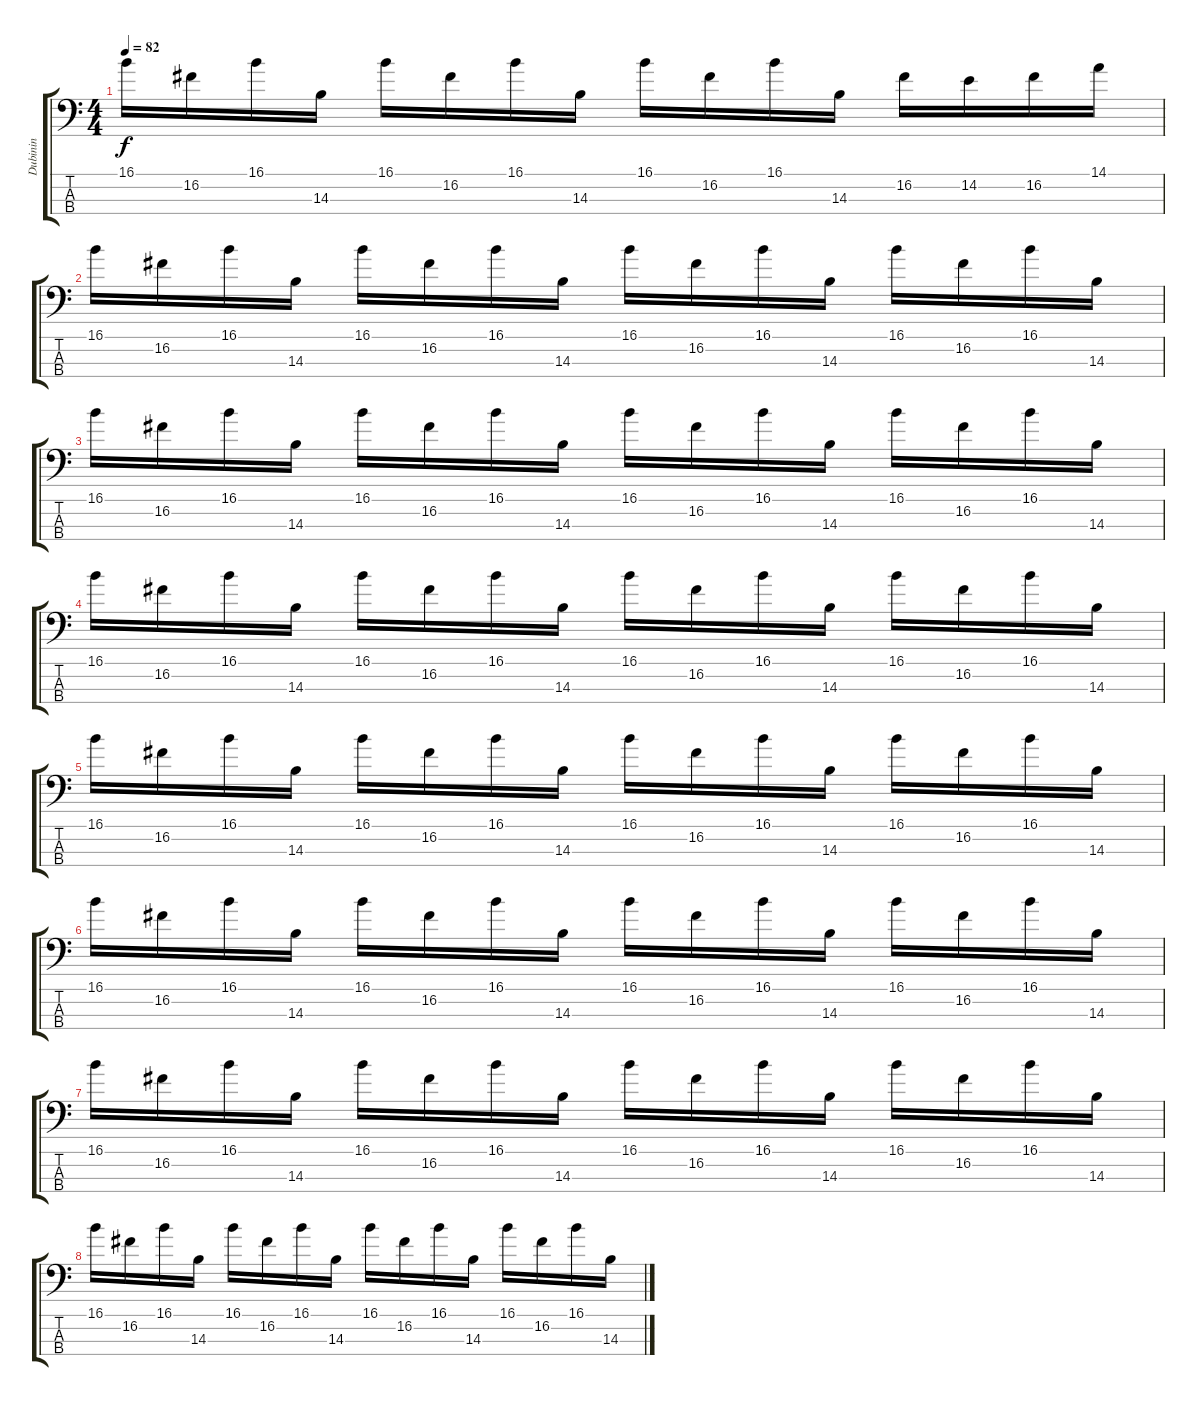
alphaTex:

\track ("Dubinin" "Dubinin") {instrument electricbassfinger}
\staff {score tabs}
\tuning (G2 D2 A1 E1) {hide}
\ts (4 4)
\tempo 82
\clef f4
\ks c
16.1.16{dy f} 16.2.16 16.1.16 14.3.16 16.1.16 16.2.16 16.1.16 14.3.16 16.1.16 16.2.16 16.1.16 14.3.16 16.2.16 14.2.16 16.2.16 14.1.16 |
16.1.16 16.2.16 16.1.16 14.3.16 16.1.16 16.2.16 16.1.16 14.3.16 16.1.16 16.2.16 16.1.16 14.3.16 16.1.16 16.2.16 16.1.16 14.3.16 |
16.1.16 16.2.16 16.1.16 14.3.16 16.1.16 16.2.16 16.1.16 14.3.16 16.1.16 16.2.16 16.1.16 14.3.16 16.1.16 16.2.16 16.1.16 14.3.16 |
16.1.16 16.2.16 16.1.16 14.3.16 16.1.16 16.2.16 16.1.16 14.3.16 16.1.16 16.2.16 16.1.16 14.3.16 16.1.16 16.2.16 16.1.16 14.3.16 |
16.1.16 16.2.16 16.1.16 14.3.16 16.1.16 16.2.16 16.1.16 14.3.16 16.1.16 16.2.16 16.1.16 14.3.16 16.1.16 16.2.16 16.1.16 14.3.16 |
16.1.16 16.2.16 16.1.16 14.3.16 16.1.16 16.2.16 16.1.16 14.3.16 16.1.16 16.2.16 16.1.16 14.3.16 16.1.16 16.2.16 16.1.16 14.3.16 |
16.1.16 16.2.16 16.1.16 14.3.16 16.1.16 16.2.16 16.1.16 14.3.16 16.1.16 16.2.16 16.1.16 14.3.16 16.1.16 16.2.16 16.1.16 14.3.16 |
16.1.16 16.2.16 16.1.16 14.3.16 16.1.16 16.2.16 16.1.16 14.3.16 16.1.16 16.2.16 16.1.16 14.3.16 16.1.16 16.2.16 16.1.16 14.3.16
